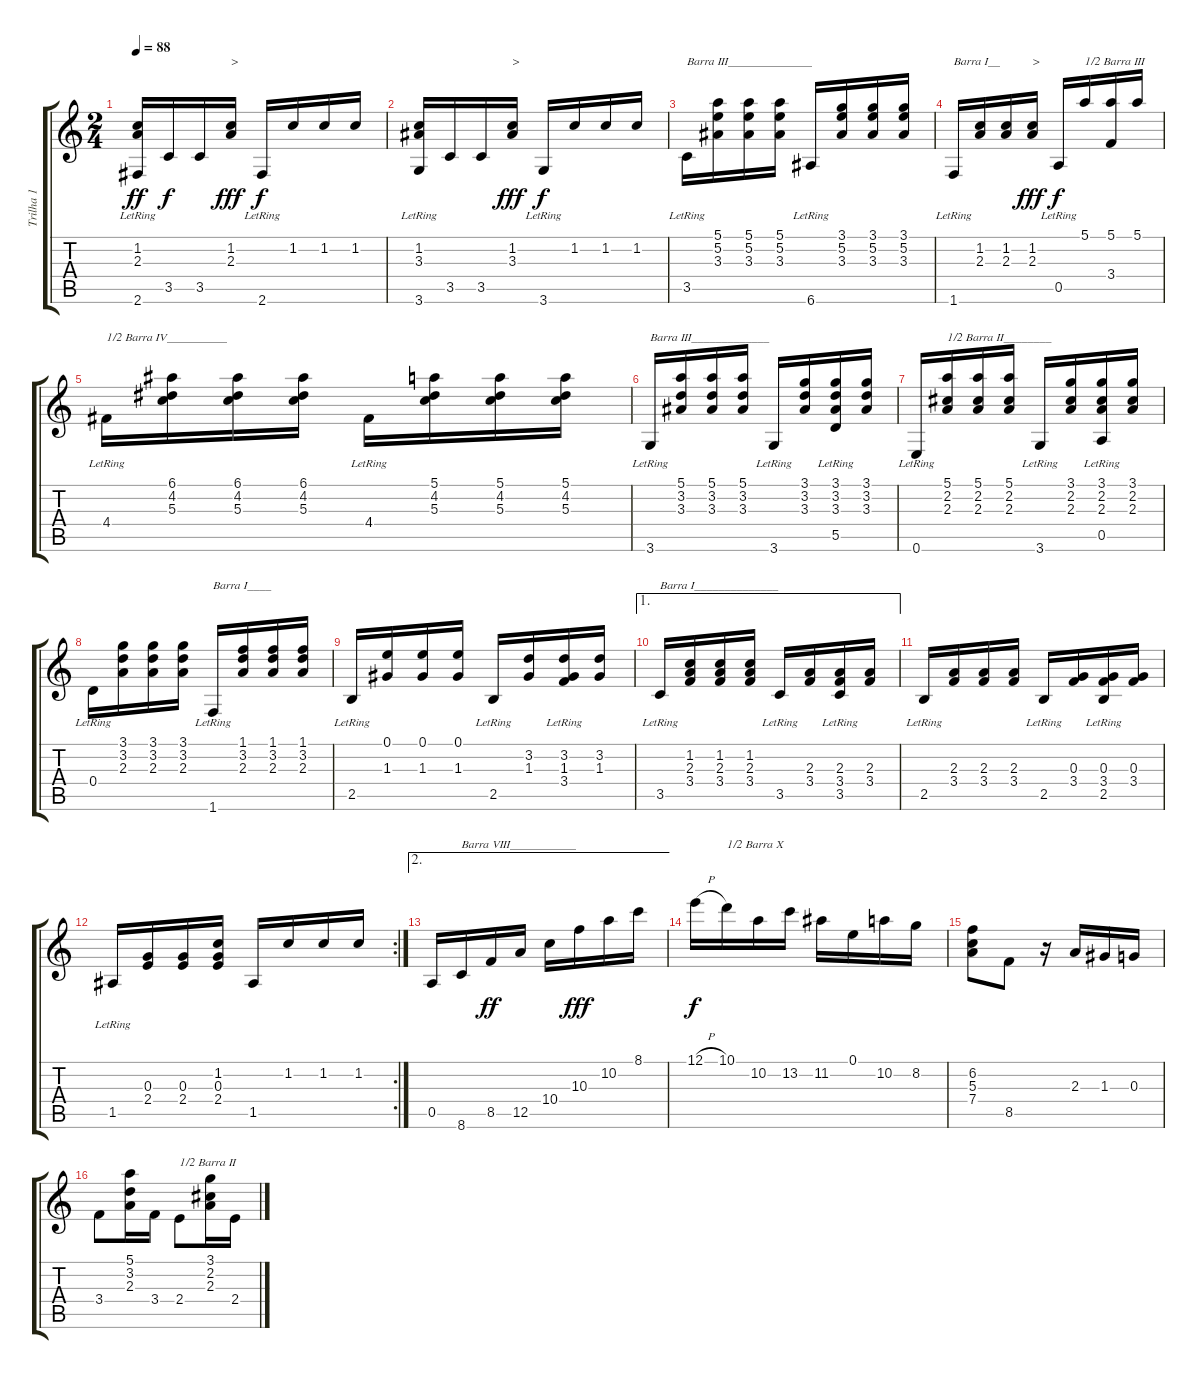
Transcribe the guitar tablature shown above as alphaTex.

\track ("Trilha 1" "Trilha 1") {instrument acousticguitarnylon}
\staff {score tabs}
\tuning (E4 B3 G3 D3 A2 E2) {hide}
\ts (2 4)
\tempo 88
\clef g2
\ks c
(1.2 2.3 2.6{lr}).16{dy ff} 3.5.16{dy f} 3.5.16 (1.2 2.3).16{txt ">" dy fff} 2.6{lr}.16{dy f} 1.2.16 1.2.16 1.2.16 |
(1.2 3.3 3.6{lr}).16 3.5.16 3.5.16 (1.2 3.3).16{txt ">" dy fff} 3.6{lr}.16{dy f} 1.2.16 1.2.16 1.2.16 |
3.5{lr}.16{txt "Barra III______________"} (5.1 5.2 3.3).16 (5.1 5.2 3.3).16 (5.1 5.2 3.3).16 6.6{lr}.16 (3.1 5.2 3.3).16 (3.1 5.2 3.3).16 (3.1 5.2 3.3).16 |
1.6{lr}.16{txt "Barra I__"} (1.2 2.3).16 (1.2 2.3).16 (1.2 2.3).16{txt ">" dy fff} 0.5{lr}.16{dy f} 5.1.16{txt "1/2 Barra III"} (5.1 3.4).16 5.1.16 |
4.4{lr}.16{txt "1/2 Barra IV__________"} (6.1 4.2 5.3).16 (6.1 4.2 5.3).16 (6.1 4.2 5.3).16 4.4{lr}.16 (5.1 4.2 5.3).16 (5.1 4.2 5.3).16 (5.1 4.2 5.3).16 |
3.6{lr}.16{txt "Barra III_____________"} (5.1 3.2 3.3).16 (5.1 3.2 3.3).16 (5.1 3.2 3.3).16 3.6{lr}.16 (3.1 3.2 3.3).16 (3.1 3.2 3.3 5.5{lr}).16 (3.1 3.2 3.3).16 |
0.6{lr}.16 (5.1 2.2 2.3).16{txt "1/2 Barra II________"} (5.1 2.2 2.3).16 (5.1 2.2 2.3).16 3.6{lr}.16 (3.1 2.2 2.3).16 (3.1 2.2 2.3 0.5{lr}).16 (3.1 2.2 2.3).16 |
0.4{lr}.16 (3.1 3.2 2.3).16 (3.1 3.2 2.3).16 (3.1 3.2 2.3).16 1.6{lr}.16{txt "Barra I____"} (1.1 3.2 2.3).16 (1.1 3.2 2.3).16 (1.1 3.2 2.3).16 |
2.5{lr}.16 (0.1 1.3).16 (0.1 1.3).16 (0.1 1.3).16 2.5{lr}.16 (3.2 1.3).16 (3.2 1.3 3.4{lr}).16 (3.2 1.3).16 |
\ae 1
3.5{lr}.16{txt "Barra I______________"} (1.2 2.3 3.4).16 (1.2 2.3 3.4).16 (1.2 2.3 3.4).16 3.5{lr}.16 (2.3 3.4).16 (2.3 3.4 3.5{lr}).16 (2.3 3.4).16 |
2.5{lr}.16 (2.3 3.4).16 (2.3 3.4).16 (2.3 3.4).16 2.5{lr}.16 (0.3 3.4).16 (0.3 3.4 2.5{lr}).16 (0.3 3.4).16 |
\rc 2
1.5{lr}.16 (0.3 2.4).16 (0.3 2.4).16 (1.2 0.3 2.4).16 1.5.16 1.2.16 1.2.16 1.2.16 |
\ae 2
0.5.16 8.6.16{txt "Barra VIII___________"} 8.5.16{dy ff} 12.5.16 10.4.16 10.3.16{dy fff} 10.2.16 8.1.16 |
12.1{h}.16{dy f} 10.1.16{txt "1/2 Barra X"} 10.2.16 13.2.16 11.2.16 0.1.16 10.2.16 8.2.16 |
(6.2 5.3 7.4).8 8.5.8 r.16 2.3.16 1.3.16 0.3.16 |
3.4.8 (5.1 3.2 2.3).16 3.4.16 2.4.8{txt "1/2 Barra II"} (3.1 2.2 2.3).16 2.4.16
